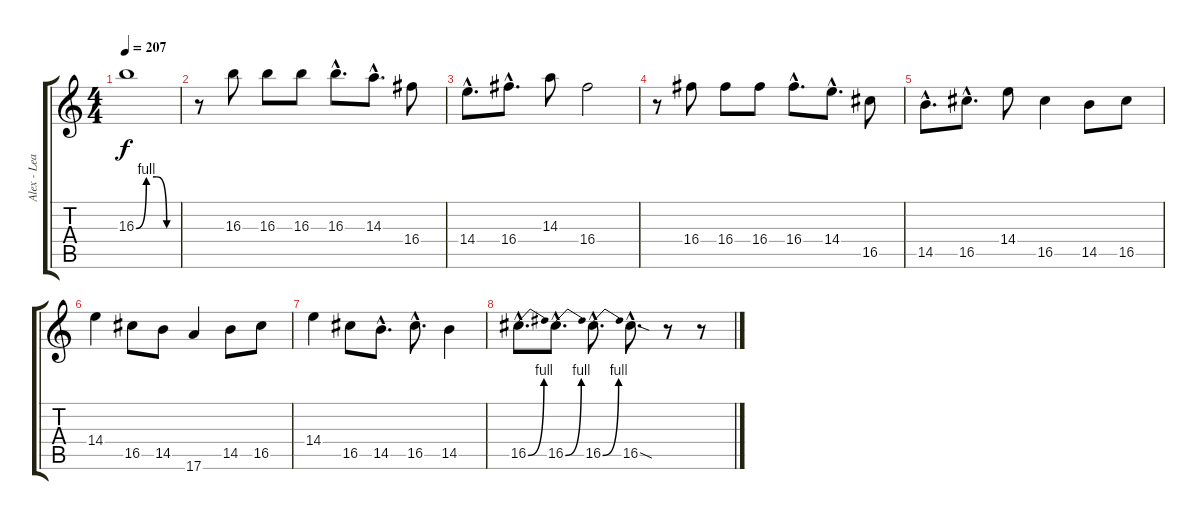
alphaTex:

\track ("Alex - Lead" "Alex - Lea") {instrument overdrivenguitar}
\staff {score tabs}
\tuning (E4 B3 G3 D3 A2 E2) {hide}
\ts (4 4)
\tempo 207
\clef g2
\ks c
16.3{be (custom 0 0 15 4 30 4 45 0 60 0)}.1{dy f} |
r.8 16.3.8 16.3.8 16.3.8 16.3{hac}.8{d} 14.3{hac}.8{d} 16.4.8 |
14.4{hac}.8{d} 16.4{hac}.8{d} 14.3.8 16.4.2 |
r.8 16.4.8 16.4.8 16.4.8 16.4{hac}.8{d} 14.4{hac}.8{d} 16.5.8 |
14.5{hac}.8{d} 16.5{hac}.8{d} 14.4.8 16.5.4 14.5.8 16.5.8 |
14.4.4 16.5.8 14.5.8 17.6.4 14.5.8 16.5.8 |
14.4.4 16.5.8 14.5{hac}.8{d} 16.5{hac}.8{d} 14.5.4 |
16.5{be (bend 0 0 60 4) hac}.8{d} 16.5{be (bend 0 0 60 4) hac}.8{d} 16.5{be (bend 0 0 60 4) hac}.8{d} 16.5{sod hac}.8{d} r.8 r.8
